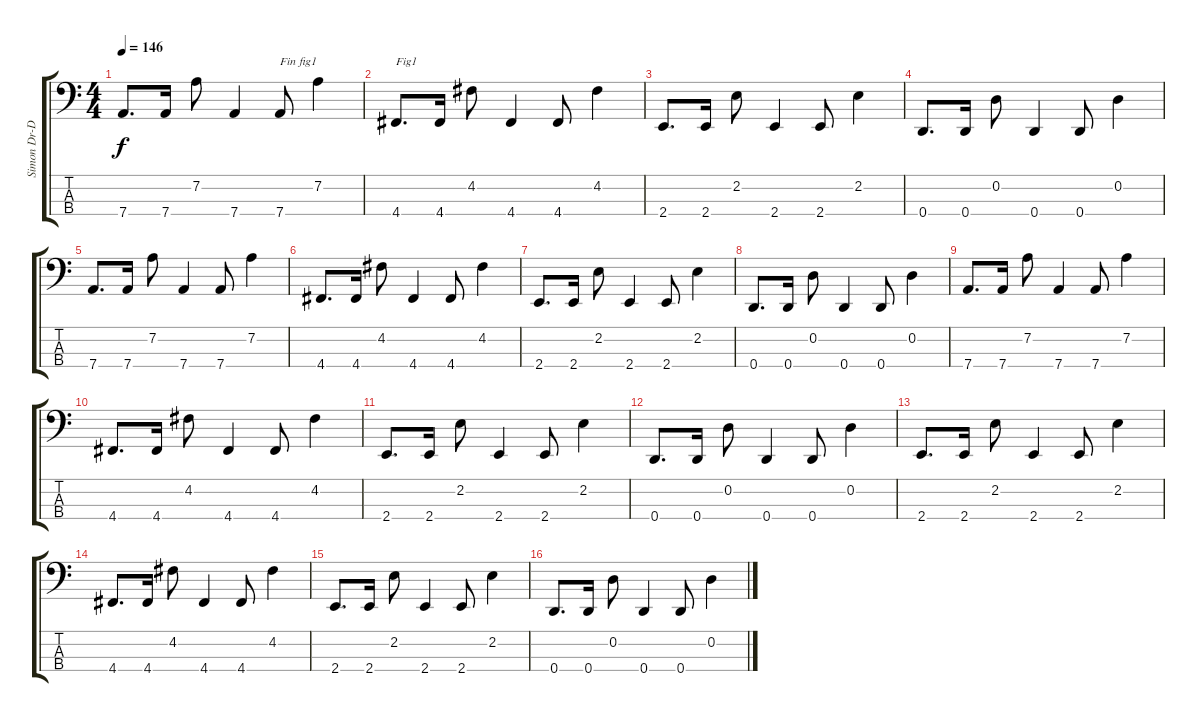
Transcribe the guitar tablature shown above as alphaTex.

\track ("Simon Dr-D" "Simon Dr-D") {instrument electricbasspick}
\staff {score tabs}
\tuning (G2 D2 A1 D1) {hide}
\ts (4 4)
\tempo 146
\clef f4
\ks c
7.4.8{d dy f} 7.4.16 7.2.8 7.4.4 7.4.8{txt "Fin fig1"} 7.2.4 |
4.4.8{d txt "Fig1"} 4.4.16 4.2.8 4.4.4 4.4.8 4.2.4 |
2.4.8{d} 2.4.16 2.2.8 2.4.4 2.4.8 2.2.4 |
0.4.8{d} 0.4.16 0.2.8 0.4.4 0.4.8 0.2.4 |
7.4.8{d} 7.4.16 7.2.8 7.4.4 7.4.8 7.2.4 |
4.4.8{d} 4.4.16 4.2.8 4.4.4 4.4.8 4.2.4 |
2.4.8{d} 2.4.16 2.2.8 2.4.4 2.4.8 2.2.4 |
0.4.8{d} 0.4.16 0.2.8 0.4.4 0.4.8 0.2.4 |
7.4.8{d} 7.4.16 7.2.8 7.4.4 7.4.8 7.2.4 |
4.4.8{d} 4.4.16 4.2.8 4.4.4 4.4.8 4.2.4 |
2.4.8{d} 2.4.16 2.2.8 2.4.4 2.4.8 2.2.4 |
0.4.8{d} 0.4.16 0.2.8 0.4.4 0.4.8 0.2.4 |
2.4.8{d} 2.4.16 2.2.8 2.4.4 2.4.8 2.2.4 |
4.4.8{d} 4.4.16 4.2.8 4.4.4 4.4.8 4.2.4 |
2.4.8{d} 2.4.16 2.2.8 2.4.4 2.4.8 2.2.4 |
0.4.8{d} 0.4.16 0.2.8 0.4.4 0.4.8 0.2.4
